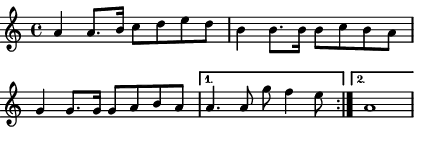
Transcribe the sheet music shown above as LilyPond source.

\version "2.12.1"

\paper
{
  make-footer=##f
  make-header=##f

  left-margin = 0\cm
  top-margin = 0\cm
  bottom-margin = 0\cm

  indent = 0\cm
  between-system-padding = 1\mm

  paper-width = 7.5\cm
  line-width = 7\cm
  paper-height = 3.2\cm
}

{
	#(set-global-staff-size 12)
	\relative c''{
		\repeat volta 2 {a4 a8. b16 c8 d e d b4 b8. b16 b8 c b a 
										 g4 g8. g16 g8 a b a }
		\alternative{ {a4. a8 g' f4 e8} {a,1} }
	}
}
